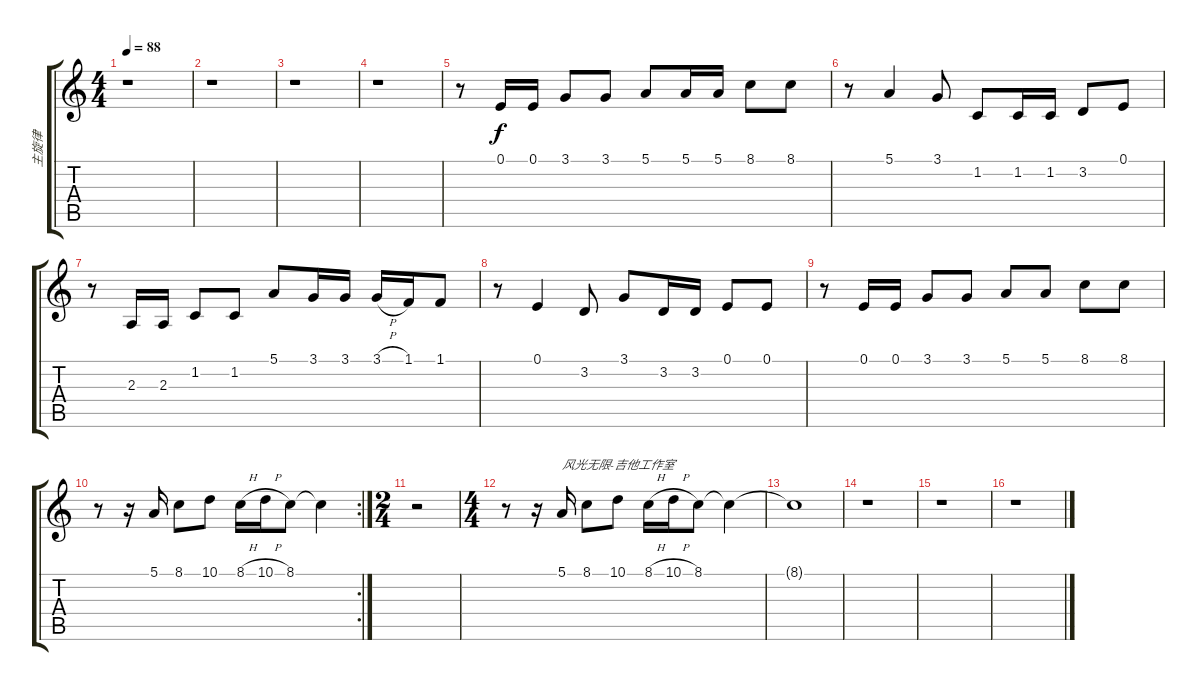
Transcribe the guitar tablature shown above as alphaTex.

\track ("主旋律" "主旋律") {instrument altosax}
\staff {score tabs}
\tuning (E4 B3 G3 D3 A2 E2) {hide}
\ts (4 4)
\tempo 88
\clef g2
\ks c
r.1{dy f instrument altosax} |
r.1 |
r.1 |
r.1 |
r.8 0.1.16 0.1.16 3.1.8 3.1.8 5.1.8 5.1.16 5.1.16 8.1.8 8.1.8 |
r.8 5.1.4 3.1.8 1.2.8 1.2.16 1.2.16 3.2.8 0.1.8 |
r.8 2.3.16 2.3.16 1.2.8 1.2.8 5.1.8 3.1.16 3.1.16 3.1{h}.16 1.1.16 1.1.8 |
r.8 0.1.4 3.2.8 3.1.8 3.2.16 3.2.16 0.1.8 0.1.8 |
r.8 0.1.16 0.1.16 3.1.8 3.1.8 5.1.8 5.1.8 8.1.8 8.1.8 |
\rc 2
r.8 r.16 5.1.16 8.1.8 10.1.8 8.1{h}.16 10.1{h}.16 8.1.8 8.1{t}.4 |
\ts (2 4)
r.2 |
\ts (4 4)
r.8 r.16 5.1.16{txt "风光无限-吉他工作室"} 8.1.8 10.1.8 8.1{h}.16 10.1{h}.16 8.1.8{txt ""} 8.1{t}.4 |
8.1{t}.1 |
r.1 |
r.1 |
r.1
